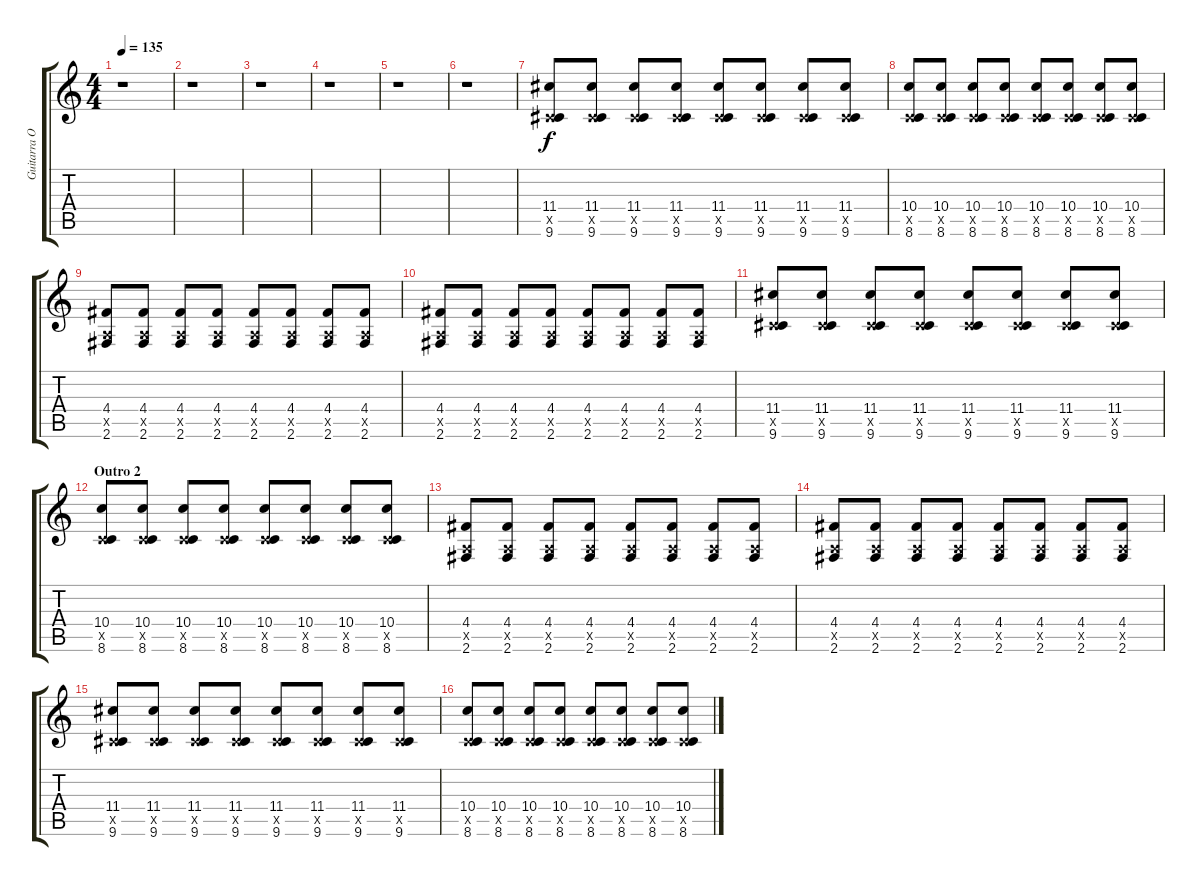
\track ("Guitarra Overdriven | Lucas" "Guitarra O") {instrument overdrivenguitar}
\staff {score tabs}
\tuning (E4 B3 G3 D3 A2 E2) {hide}
\ts (4 4)
\tempo 135
\clef g2
\ks c
r.1{dy mp} |
r.1 |
r.1 |
r.1 |
r.1 |
r.1 |
(11.4 4.5{x} 9.6).8{dy f} (11.4 4.5{x} 9.6).8 (11.4 4.5{x} 9.6).8 (11.4 4.5{x} 9.6).8 (11.4 4.5{x} 9.6).8 (11.4 4.5{x} 9.6).8 (11.4 4.5{x} 9.6).8 (11.4 4.5{x} 9.6).8 |
(10.4 3.5{x} 8.6).8 (10.4 3.5{x} 8.6).8 (10.4 3.5{x} 8.6).8 (10.4 3.5{x} 8.6).8 (10.4 3.5{x} 8.6).8 (10.4 3.5{x} 8.6).8 (10.4 3.5{x} 8.6).8 (10.4 3.5{x} 8.6).8 |
(4.4 0.5{x} 2.6).8 (4.4 0.5{x} 2.6).8 (4.4 0.5{x} 2.6).8 (4.4 0.5{x} 2.6).8 (4.4 0.5{x} 2.6).8 (4.4 0.5{x} 2.6).8 (4.4 0.5{x} 2.6).8 (4.4 0.5{x} 2.6).8 |
(4.4 0.5{x} 2.6).8 (4.4 0.5{x} 2.6).8 (4.4 0.5{x} 2.6).8 (4.4 0.5{x} 2.6).8 (4.4 0.5{x} 2.6).8 (4.4 0.5{x} 2.6).8 (4.4 0.5{x} 2.6).8 (4.4 0.5{x} 2.6).8 |
(11.4 4.5{x} 9.6).8 (11.4 4.5{x} 9.6).8 (11.4 4.5{x} 9.6).8 (11.4 4.5{x} 9.6).8 (11.4 4.5{x} 9.6).8 (11.4 4.5{x} 9.6).8 (11.4 4.5{x} 9.6).8 (11.4 4.5{x} 9.6).8 |
\section ("" "Outro 2")
(10.4 3.5{x} 8.6).8 (10.4 3.5{x} 8.6).8 (10.4 3.5{x} 8.6).8 (10.4 3.5{x} 8.6).8 (10.4 3.5{x} 8.6).8 (10.4 3.5{x} 8.6).8 (10.4 3.5{x} 8.6).8 (10.4 3.5{x} 8.6).8 |
(4.4 0.5{x} 2.6).8 (4.4 0.5{x} 2.6).8 (4.4 0.5{x} 2.6).8 (4.4 0.5{x} 2.6).8 (4.4 0.5{x} 2.6).8 (4.4 0.5{x} 2.6).8 (4.4 0.5{x} 2.6).8 (4.4 0.5{x} 2.6).8 |
(4.4 0.5{x} 2.6).8 (4.4 0.5{x} 2.6).8 (4.4 0.5{x} 2.6).8 (4.4 0.5{x} 2.6).8 (4.4 0.5{x} 2.6).8 (4.4 0.5{x} 2.6).8 (4.4 0.5{x} 2.6).8 (4.4 0.5{x} 2.6).8 |
(11.4 4.5{x} 9.6).8 (11.4 4.5{x} 9.6).8 (11.4 4.5{x} 9.6).8 (11.4 4.5{x} 9.6).8 (11.4 4.5{x} 9.6).8 (11.4 4.5{x} 9.6).8 (11.4 4.5{x} 9.6).8 (11.4 4.5{x} 9.6).8 |
(10.4 3.5{x} 8.6).8 (10.4 3.5{x} 8.6).8 (10.4 3.5{x} 8.6).8 (10.4 3.5{x} 8.6).8 (10.4 3.5{x} 8.6).8 (10.4 3.5{x} 8.6).8 (10.4 3.5{x} 8.6).8 (10.4 3.5{x} 8.6).8
